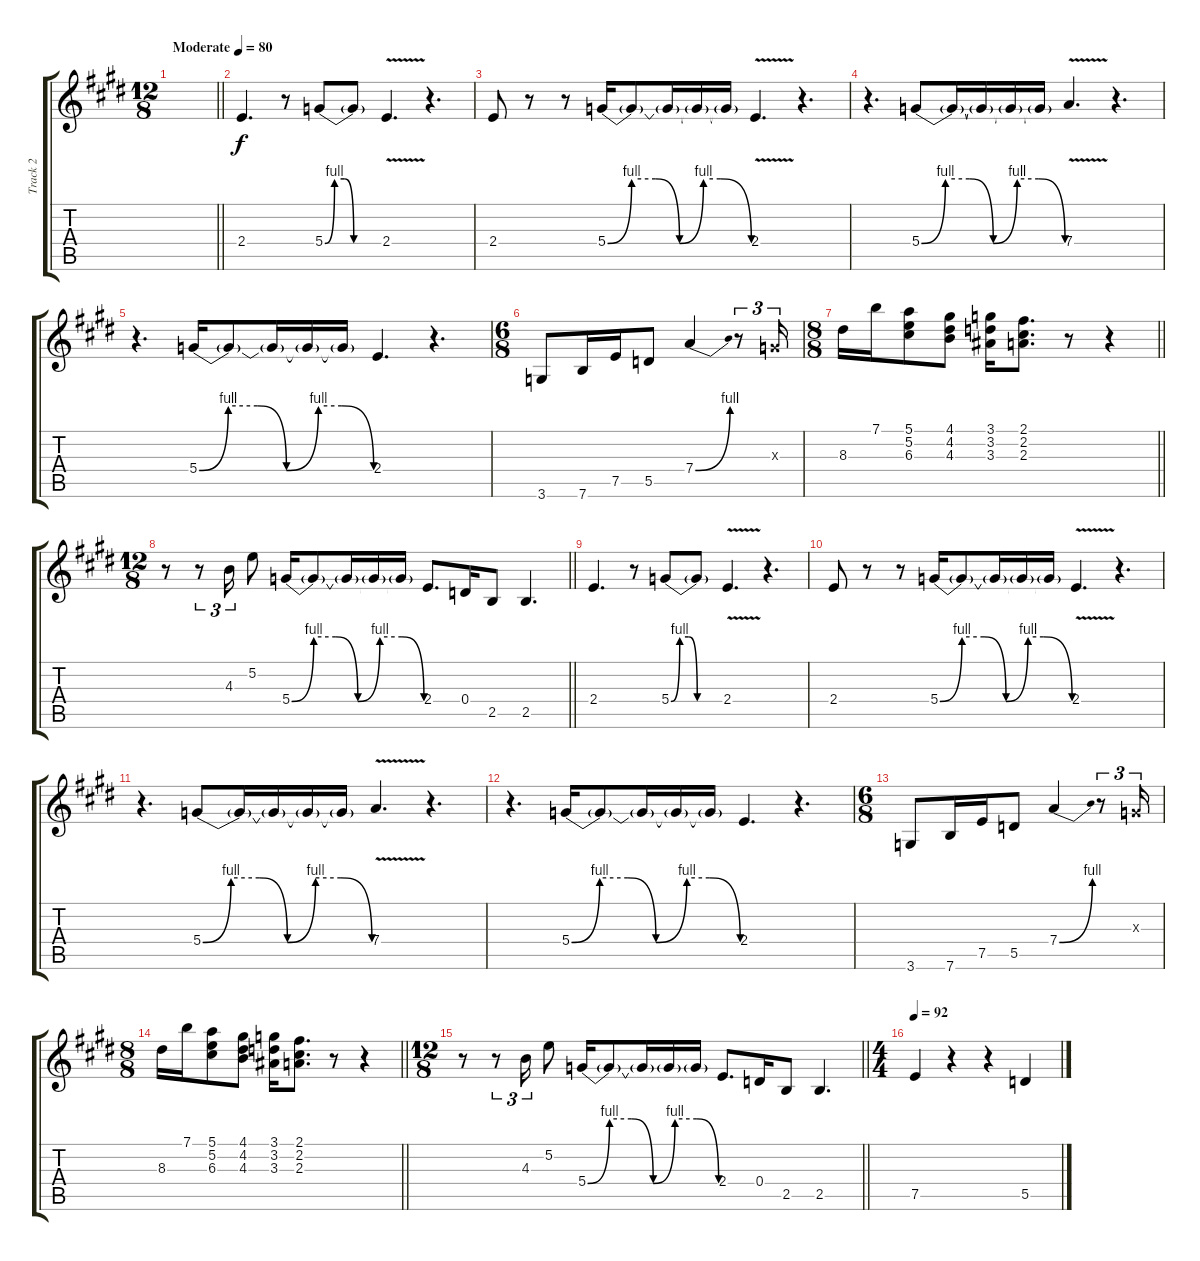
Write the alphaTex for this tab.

\track ("Track 2" "Track 2") {instrument overdrivenguitar}
\staff {score tabs}
\tuning (E4 B3 G3 D3 A2 E2) {hide}
\ts (12 8)
\tempo (80 "Moderate")
\clef g2
\barLineRight lightlight
\ks e
|
2.4.4{d} r.8 5.4{be (custom 0 0 10 4 20 4 30 0 60 0)}.8 5.4{t}.8 2.4{v}.4{d} r.4{d} |
2.4.8 r.8 r.8 5.4{be (custom 0 0 10 4 20 4 30 0 40 4 47 4 60 0)}.16 5.4{t}.8 5.4{t}.16 5.4{t}.16 5.4{t}.16 2.4{v}.4{d} r.4{d} |
r.4{d} 5.4{be (custom 0 0 10 4 20 4 30 0 40 4 49 4 60 0)}.8 5.4{t}.16 5.4{t}.16 5.4{t}.16 5.4{t}.16 7.4{v}.4{d} r.4{d} |
r.4{d} 5.4{be (custom 0 0 10 4 20 4 30 0 41 4 49 4 60 0)}.16 5.4{t}.8 5.4{t}.16 5.4{t}.16 5.4{t}.16 2.4.4{d} r.4{d} |
\ts (6 8)
3.6.8 7.6.16 7.5.16 5.5.8 7.4{be (bend 0 0 60 4)}.4 r.8{tu (3 2)} 0.3{x}.16{tu (3 2)} |
\ts (8 8)
\barLineRight lightlight
8.3.16 7.1.16 (5.1 5.2 6.3).8 (4.1 4.2 4.3).8 (3.1 3.2 3.3).16 (2.1 2.2 2.3).8{d} r.8 r.4 |
\ts (12 8)
\barLineRight lightlight
r.8 r.8{tu (3 2)} 4.3.16{tu (3 2)} 5.2.8 5.4{be (custom 0 0 10 4 20 4 30 0 40 4 50 4 60 0)}.16 5.4{t}.8 5.4{t}.16 5.4{t}.16 5.4{t}.16 2.4.8{d} 0.4.16 2.5.8 2.5.4{d} |
2.4.4{d} r.8 5.4{be (custom 0 0 10 4 20 4 30 0 60 0)}.8 5.4{t}.8 2.4{v}.4{d} r.4{d} |
2.4.8 r.8 r.8 5.4{be (custom 0 0 10 4 20 4 30 0 40 4 47 4 60 0)}.16 5.4{t}.8 5.4{t}.16 5.4{t}.16 5.4{t}.16 2.4{v}.4{d} r.4{d} |
r.4{d} 5.4{be (custom 0 0 10 4 20 4 30 0 40 4 49 4 60 0)}.8 5.4{t}.16 5.4{t}.16 5.4{t}.16 5.4{t}.16 7.4{v}.4{d} r.4{d} |
r.4{d} 5.4{be (custom 0 0 10 4 20 4 30 0 41 4 49 4 60 0)}.16 5.4{t}.8 5.4{t}.16 5.4{t}.16 5.4{t}.16 2.4.4{d} r.4{d} |
\ts (6 8)
3.6.8 7.6.16 7.5.16 5.5.8 7.4{be (bend 0 0 60 4)}.4 r.8{tu (3 2)} 0.3{x}.16{tu (3 2)} |
\ts (8 8)
\barLineRight lightlight
8.3.16 7.1.16 (5.1 5.2 6.3).8 (4.1 4.2 4.3).8 (3.1 3.2 3.3).16 (2.1 2.2 2.3).8{d} r.8 r.4 |
\ts (12 8)
\barLineRight lightlight
r.8 r.8{tu (3 2)} 4.3.16{tu (3 2)} 5.2.8 5.4{be (custom 0 0 10 4 20 4 30 0 40 4 50 4 60 0)}.16 5.4{t}.8 5.4{t}.16 5.4{t}.16 5.4{t}.16 2.4.8{d} 0.4.16 2.5.8 2.5.4{d} |
\ts (4 4)
\tempo 92
7.5.4 r.4 r.4 5.5{sl}.4
